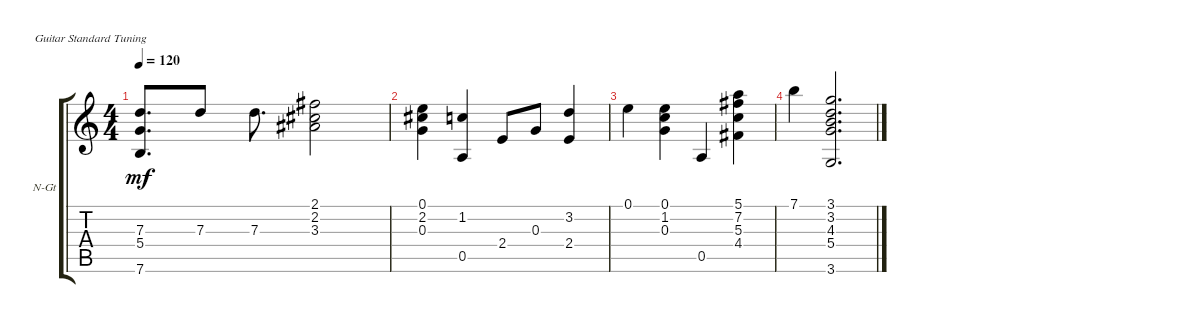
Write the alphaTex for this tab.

\bracketExtendMode groupsimilarinstruments
\firstSystemTrackNameOrientation horizontal
\otherSystemsTrackNameOrientation horizontal
\track ("Title" "N-Gt") {instrument acousticguitarnylon}
\staff {score tabs}
\tuning (E4 B3 G3 D3 A2 E2)
\ts (4 4)
\tempo 120
\clef g2
\ks c
(7.3 5.4 7.6).8{d dy mf} 7.3.8 7.3.8{d} (2.1 2.2 3.3).2 |
(0.1 2.2 0.3).4 (1.2 0.5).4 2.4.8 0.3.8 (3.2 2.4).4 |
0.1.4 (0.1 1.2 0.3).4 0.5.4 (5.1 7.2 5.3 4.4).4 |
7.1.4 (3.1 3.2 4.3 5.4 3.6).2{d}
